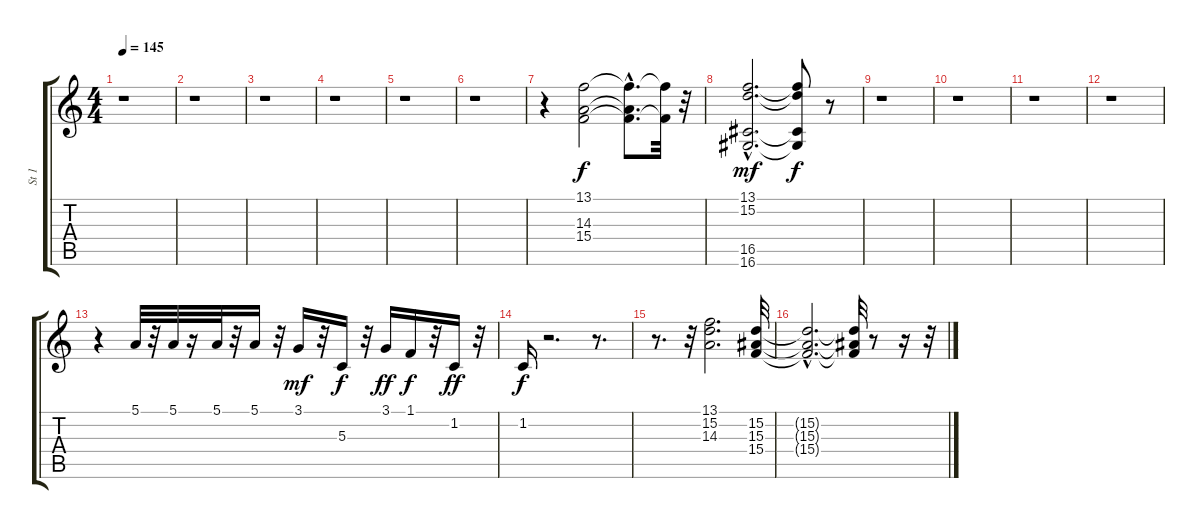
\track ("St 1" "St 1") {instrument stringensemble1}
\staff {score tabs}
\tuning (E4 B3 G3 D3 A2 E2) {hide}
\ts (4 4)
\tempo 145
\clef g2
\ks c
r.1{dy f} |
r.1 |
r.1 |
r.1 |
r.1 |
r.1 |
r.4 (13.1 14.3 15.4).2 (13.1{hac t} 14.3{hac t} 15.4{hac t}).8{d} (13.1{t} 15.4{t}).32 r.32 |
(13.1{hac} 15.2{hac} 16.5{hac} 16.6{hac}).2{d dy mf} (13.1{t} 15.2{t} 16.5{t} 16.6{t}).8{dy f} r.8 |
r.1 |
r.1 |
r.1 |
r.1 |
r.4 5.1.32 r.32 5.1.32 r.16 5.1.32 r.32 5.1.16 r.32 3.1.16{dy mf} r.32 5.3.16{dy f} r.32 3.1.16{dy ff} 1.1.16{dy f} r.32 1.2.16{dy ff} r.32 |
1.2.16{dy f} r.2{d} r.8{d} |
r.8{d} r.32 (13.1 15.2 14.3).2{d} (15.2 15.3 15.4).32 |
(15.2{hac t} 15.3{hac t} 15.4{hac t}).2{d} (15.2{t} 15.3{t} 15.4{t}).32 r.8 r.16 r.32
